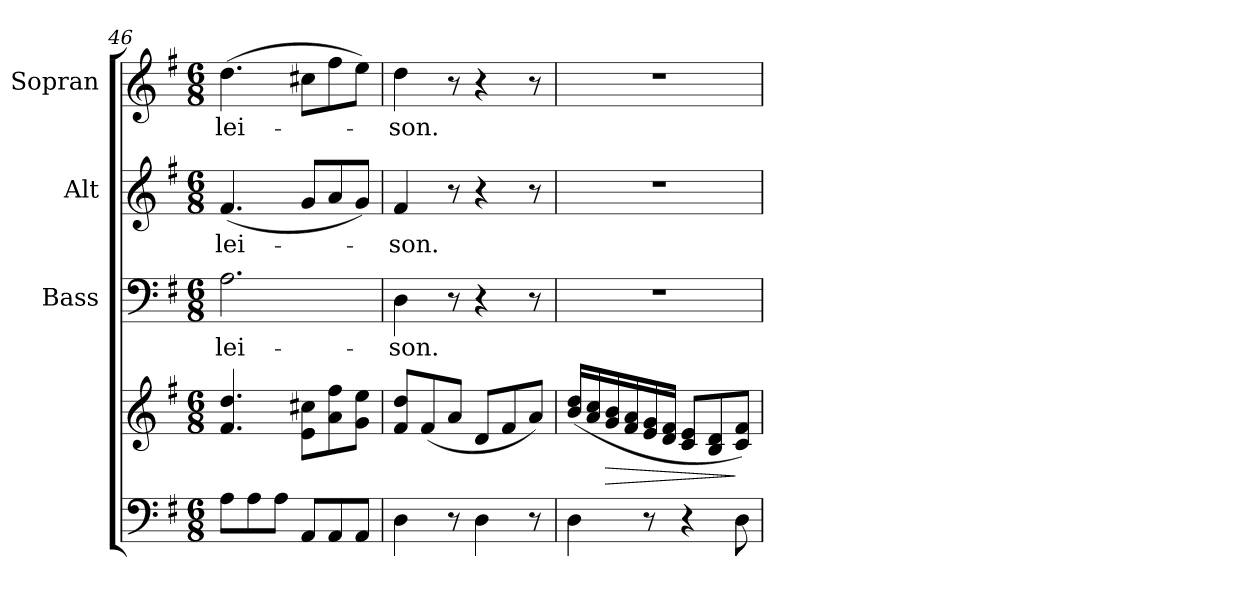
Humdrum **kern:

**kern	**kern	**dynam	**kern	**text	**kern	**text	**kern	**text
*part4	*part4	*part4	*part3	*part3	*part2	*part2	*part1	*part1
*staff5	*staff4	*staff4/5	*staff3	*staff3	*staff2	*staff2	*staff1	*staff1
*	*	*	*I"Bass	*	*I"Alt	*	*I"Sopran	*
*	*	*	*I'B.	*	*I'A.	*	*I'S.	*
*clefF4	*clefG2	*	*clefF4	*	*clefG2	*	*clefG2	*
*k[f#]	*k[f#]	*	*k[f#]	*	*k[f#]	*	*k[f#]	*
*G:	*G:	*	*G:	*	*G:	*	*G:	*
*M6/8	*M6/8	*	*M6/8	*	*M6/8	*	*M6/8	*
=46	=46	=46	=46	=46	=46	=46	=46	=46
!	!	!	!	!LO:LY:b	!	!LO:LY:b	!	!LO:LY:b
8A\L	4.f#/ 4.dd/	.	2.A\	-lei-	(<4.f#/	-lei-	(>4.dd\	-lei-
8A\	.	.	.	.	.	.	.	.
8A\J	.	.	.	.	.	.	.	.
8AA/L	8e\ 8cc#X\L	.	.	.	8g/L	.	8cc#X\L	.
8AA/	8a\ 8ff#\	.	.	.	8a/	.	8ff#\	.
8AA/J	8g\ 8ee\J	.	.	.	8g/J)	.	8ee\J)	.
=47	=47	=47	=47	=47	=47	=47	=47	=47
!	!	!	!	!LO:LY:b	!	!LO:LY:b	!	!LO:LY:b
4D\	8f#/ 8dd/L	.	4D\	-son.	4f#/	-son.	4dd\	-son.
.	(<8f#/	.	.	.	.	.	.	.
8r	8a/J	.	8r	.	8r	.	8r	.
4D\	8d/L	.	4r	.	4r	.	4r	.
.	8f#/	.	.	.	.	.	.	.
8r	8a/J)	.	8r	.	8r	.	8r	.
!!LO:PB:g=z
=48	=48	=48	=48	=48	=48	=48	=48	=48
4D\	(<16b/ 16dd/LL	.	2.r	.	2.r	.	2.r	.
.	16a/ 16cc/	.	.	.	.	.	.	.
!	!	!LO:HP:b	!	!	!	!	!	!
.	16g/ 16b/	>	.	.	.	.	.	.
.	16f#/ 16a/	.	.	.	.	.	.	.
8r	16e/ 16g/	.	.	.	.	.	.	.
.	16d/ 16f#/JJ	.	.	.	.	.	.	.
4r	8c/ 8e/L	.	.	.	.	.	.	.
.	8B/ 8d/	.	.	.	.	.	.	.
8D\	8c/ 8f#/J)	]	.	.	.	.	.	.
=	=	=	=	=	=	=	=	=
*-	*-	*-	*-	*-	*-	*-	*-	*-
